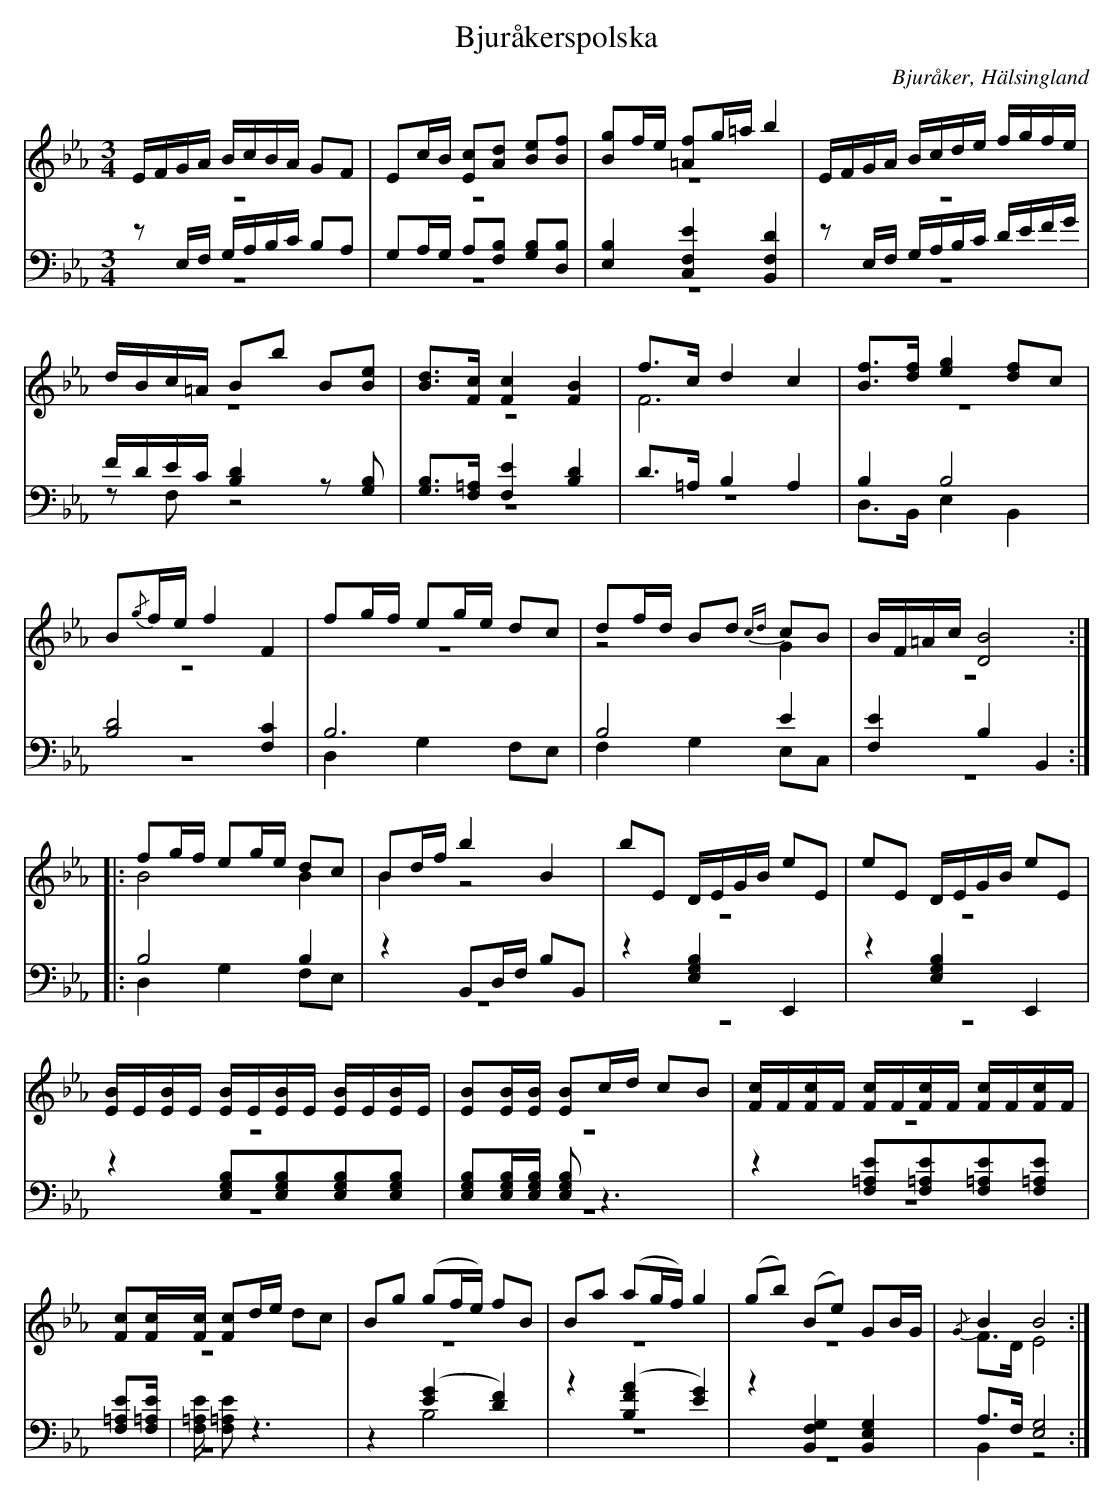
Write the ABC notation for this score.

X:1
T: Bjuråkerspolska
O: Bjuråker, Hälsingland
M: 3/4
L: 1/8
K: Eb
V:1
V:2 merge
V:3
V:4 merge
V:1
E/F/G/A/ B/c/B/A/ GF|Ec/B/ [Ec][Ad] [Be][Bf]|[Bg]f/e/ [=Af]g/=a/ b2|E/F/G/A/ B/c/d/e/ f/g/f/e/|
d/B/c/=A/ Bb B[Be]|[Bd]>[Fc] [F2c2] [F2B2]|f>c d2 c2|[Bf]>[df] [e2g2] [df]c|
B{/g}f/e/ f2 F2|fg/f/ eg/e/ dc|df/d/ Bd {cd}cB|B/F/=A/c/ [D4B4]:|
|:fg/f/ eg/e/ dc|Bd/f/ b2 B2|bE D/E/G/B/ eE|eE D/E/G/B/ eE|
[E/B/]E/[E/B/]E/ [E/B/]E/[E/B/]E/ [E/B/]E/[E/B/]E/|[EB][E/B/][E/B/] [EB]c/d/ cB|[F/c/]F/[F/c/]F/ [F/c/]F/[F/c/]F/ [F/c/]F/[F/c/]F/|[Fc][F/c/][F/c/] [Fc]d/e/ dc|Bg (gf/e/) fB|Ba (ag/f/) g2|(gb) (Be) GB/G/|{/G}B2 B4:|
V:2
z6|z6|z6|z6|
z6|z6|F6|z6|
z6|z6|z4 G2|z6:|
|:B4 B2|B2 z4|z6|z6|
z6|z6|z6|z6|
z6|z6|z6|F>D E4:|
V:3 clef=bass
zE,/F,/ G,/A,/B,/C/ B,A,|G,A,/G,/ A,[F,B,] [G,B,][D,B,]|[E,2B,2] [C,2F,2E2] [B,,2F,2D2]|zE,/F,/ G,/A,/B,/C/ D/E/F/G/|
F/D/E/C/ [B,2D2]z[G,B,]|[G,B,]>[F,=A,] [F,2E2] [B,2D2]|D>=A, B,2 A,2|B,2 B,4|
[B,4D4] [F,2C2]|B,6|B,4 E2|[F,2E2] B,2 B,,2:|
|:B,4 B,2|z2 B,,D,/F,/ B,B,,|z2 [E,2G,2B,2] E,,2|z2 [E,2G,2B,2] E,,2|
z2 [E,G,B,][E,G,B,][E,G,B,][E,G,B,]|[E,G,B,][E,/G,/B,/][E,/G,/B,/] [E,G,B,] z3|z2 [F,=A,E][F,=A,E][F,=A,E][F,=A,E]|[F,=A,E][F,/=A,/E/]|[F,/=A,/E/] [F,=A,E] z3|
z2 ([E2G2] [D2F2])|z2 ([B,2F2A2] [E2G2])|z2 [B,,2F,2G,2] [B,,2E,2G,2]|A,>F, [E,4G,4]:|
V:4  clef=bass
z6|z6|z6|z6|
zF, z4|z6|z6|D,>B,, E,2 B,,2|
z6|D,2 G,2 F,E,|F,2 G,2 E,C,|z6:|
|:D,2 G,2 F,E,|z6|z6|z6|
z6|z6|z6|z6|
z2 B,4|z6|z6|B,,2 z4:|
